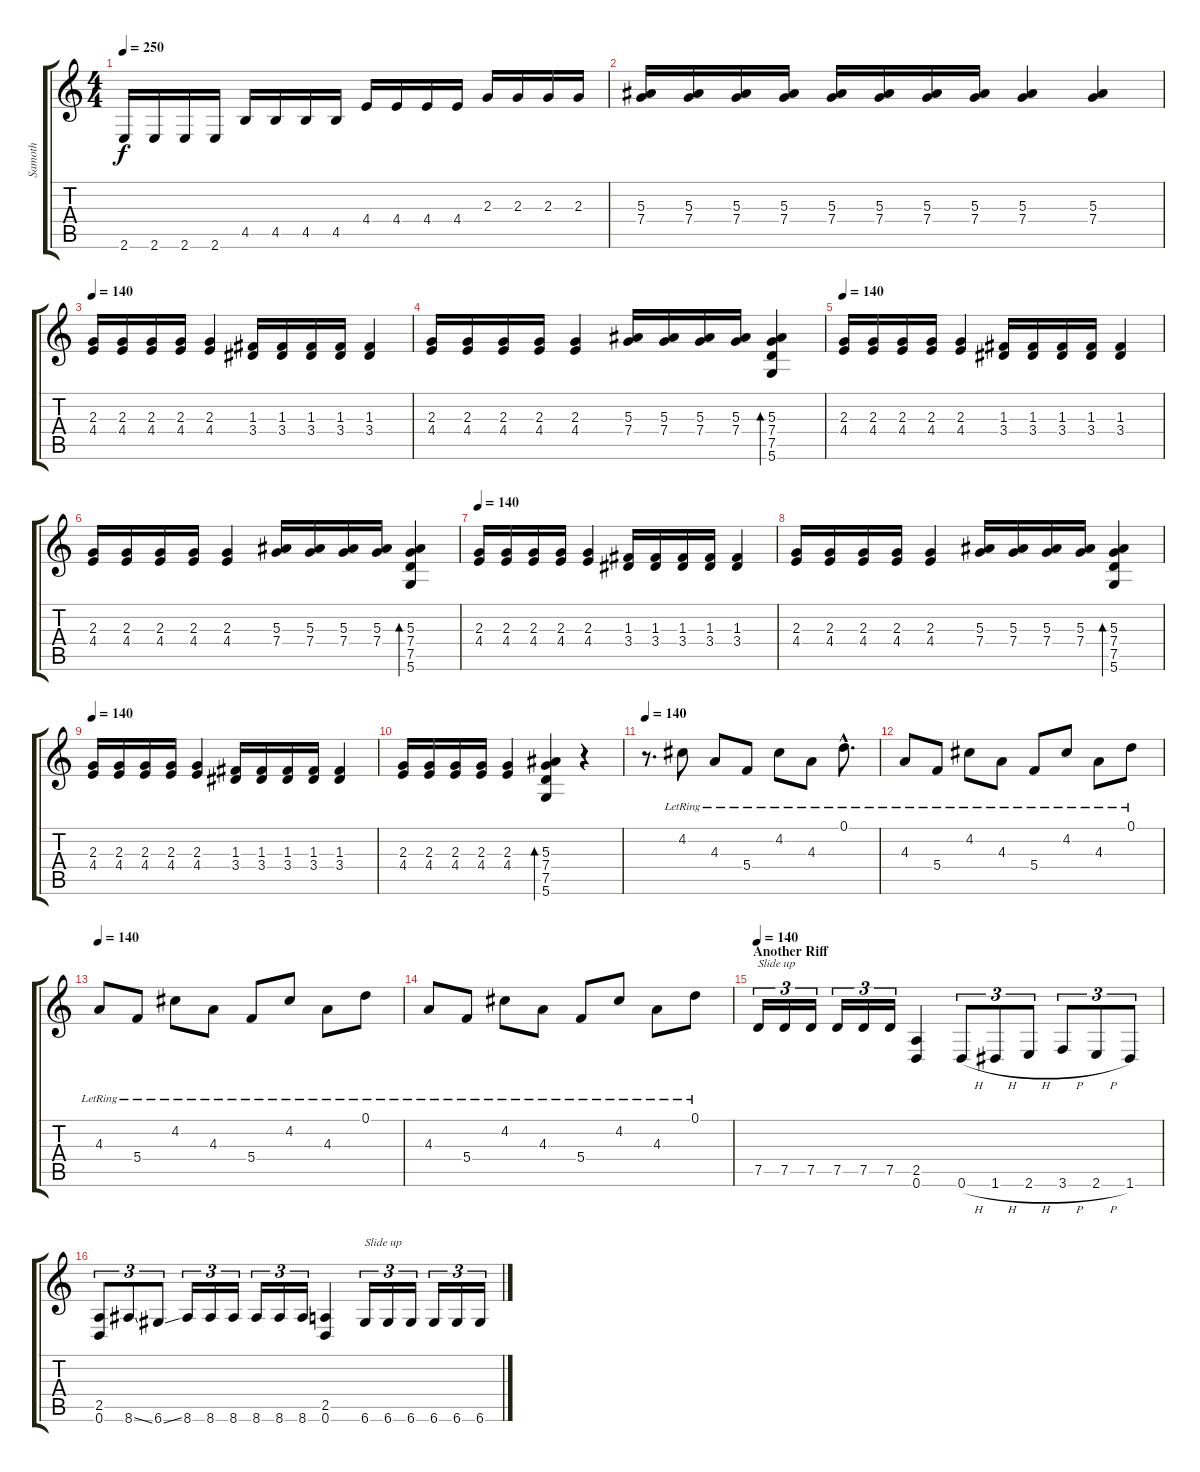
\track ("Samoth" "Samoth") {instrument distortionguitar}
\staff {score tabs}
\tuning (D4 A3 F3 C3 G2 D2) {hide}
\ts (4 4)
\tempo 250
\clef g2
\ks c
2.6.16{dy f} 2.6.16 2.6.16 2.6.16 4.5.16 4.5.16 4.5.16 4.5.16 4.4.16 4.4.16 4.4.16 4.4.16 2.3.16 2.3.16 2.3.16 2.3.16 |
(5.3 7.4).16 (5.3 7.4).16 (5.3 7.4).16 (5.3 7.4).16 (5.3 7.4).16 (5.3 7.4).16 (5.3 7.4).16 (5.3 7.4).16 (5.3 7.4).4 (5.3 7.4).4 |
\tempo 140
(2.3 4.4).16 (2.3 4.4).16 (2.3 4.4).16 (2.3 4.4).16 (2.3 4.4).4 (1.3 3.4).16 (1.3 3.4).16 (1.3 3.4).16 (1.3 3.4).16 (1.3 3.4).4 |
(2.3 4.4).16 (2.3 4.4).16 (2.3 4.4).16 (2.3 4.4).16 (2.3 4.4).4 (5.3 7.4).16 (5.3 7.4).16 (5.3 7.4).16 (5.3 7.4).16 (5.3 7.4 7.5 5.6).4{bd 480} |
\tempo 140
(2.3 4.4).16 (2.3 4.4).16 (2.3 4.4).16 (2.3 4.4).16 (2.3 4.4).4 (1.3 3.4).16 (1.3 3.4).16 (1.3 3.4).16 (1.3 3.4).16 (1.3 3.4).4 |
(2.3 4.4).16 (2.3 4.4).16 (2.3 4.4).16 (2.3 4.4).16 (2.3 4.4).4 (5.3 7.4).16 (5.3 7.4).16 (5.3 7.4).16 (5.3 7.4).16 (5.3 7.4 7.5 5.6).4{bd 480} |
\tempo 140
(2.3 4.4).16 (2.3 4.4).16 (2.3 4.4).16 (2.3 4.4).16 (2.3 4.4).4 (1.3 3.4).16 (1.3 3.4).16 (1.3 3.4).16 (1.3 3.4).16 (1.3 3.4).4 |
(2.3 4.4).16 (2.3 4.4).16 (2.3 4.4).16 (2.3 4.4).16 (2.3 4.4).4 (5.3 7.4).16 (5.3 7.4).16 (5.3 7.4).16 (5.3 7.4).16 (5.3 7.4 7.5 5.6).4{bd 480} |
\tempo 140
(2.3 4.4).16 (2.3 4.4).16 (2.3 4.4).16 (2.3 4.4).16 (2.3 4.4).4 (1.3 3.4).16 (1.3 3.4).16 (1.3 3.4).16 (1.3 3.4).16 (1.3 3.4).4 |
(2.3 4.4).16 (2.3 4.4).16 (2.3 4.4).16 (2.3 4.4).16 (2.3 4.4).4 (5.3 7.4 7.5 5.6).4{bd 480} r.4 |
\tempo 140
r.8{d} 4.2{lr}.8 4.3{lr}.8 5.4{lr}.8 4.2{lr}.8 4.3{lr}.8 0.1{hac lr}.8{d} |
4.3{lr}.8 5.4{lr}.8 4.2{lr}.8 4.3{lr}.8 5.4{lr}.8 4.2{lr}.8 4.3{lr}.8 0.1{lr}.8 |
\tempo 140
4.3{lr}.8 5.4{lr}.8 4.2{lr}.8 4.3{lr}.8 5.4{lr}.8 4.2{lr}.8 4.3{lr}.8 0.1{lr}.8 |
4.3{lr}.8 5.4{lr}.8 4.2{lr}.8 4.3{lr}.8 5.4{lr}.8 4.2{lr}.8 4.3{lr}.8 0.1{lr}.8 |
\section ("" "Another Riff")
\tempo 140
7.5.16{tu (3 2) txt "Slide up"} 7.5.16{tu (3 2)} 7.5.16{tu (3 2)} 7.5.16{tu (3 2)} 7.5.16{tu (3 2)} 7.5.16{tu (3 2)} (2.5 0.6).4 0.6{h}.8{tu (3 2)} 1.6{h}.8{tu (3 2)} 2.6{h}.8{tu (3 2)} 3.6{h}.8{tu (3 2)} 2.6{h}.8{tu (3 2)} 1.6.8{tu (3 2)} |
(2.5 0.6).8{tu (3 2)} 8.6{ss}.8{tu (3 2)} 6.6{ss}.8{tu (3 2)} 8.6.16{tu (3 2)} 8.6.16{tu (3 2)} 8.6.16{tu (3 2)} 8.6.16{tu (3 2)} 8.6.16{tu (3 2)} 8.6.16{tu (3 2)} (2.5 0.6).4 6.6.16{tu (3 2) txt "Slide up"} 6.6.16{tu (3 2)} 6.6.16{tu (3 2)} 6.6.16{tu (3 2)} 6.6.16{tu (3 2)} 6.6.16{tu (3 2)}
